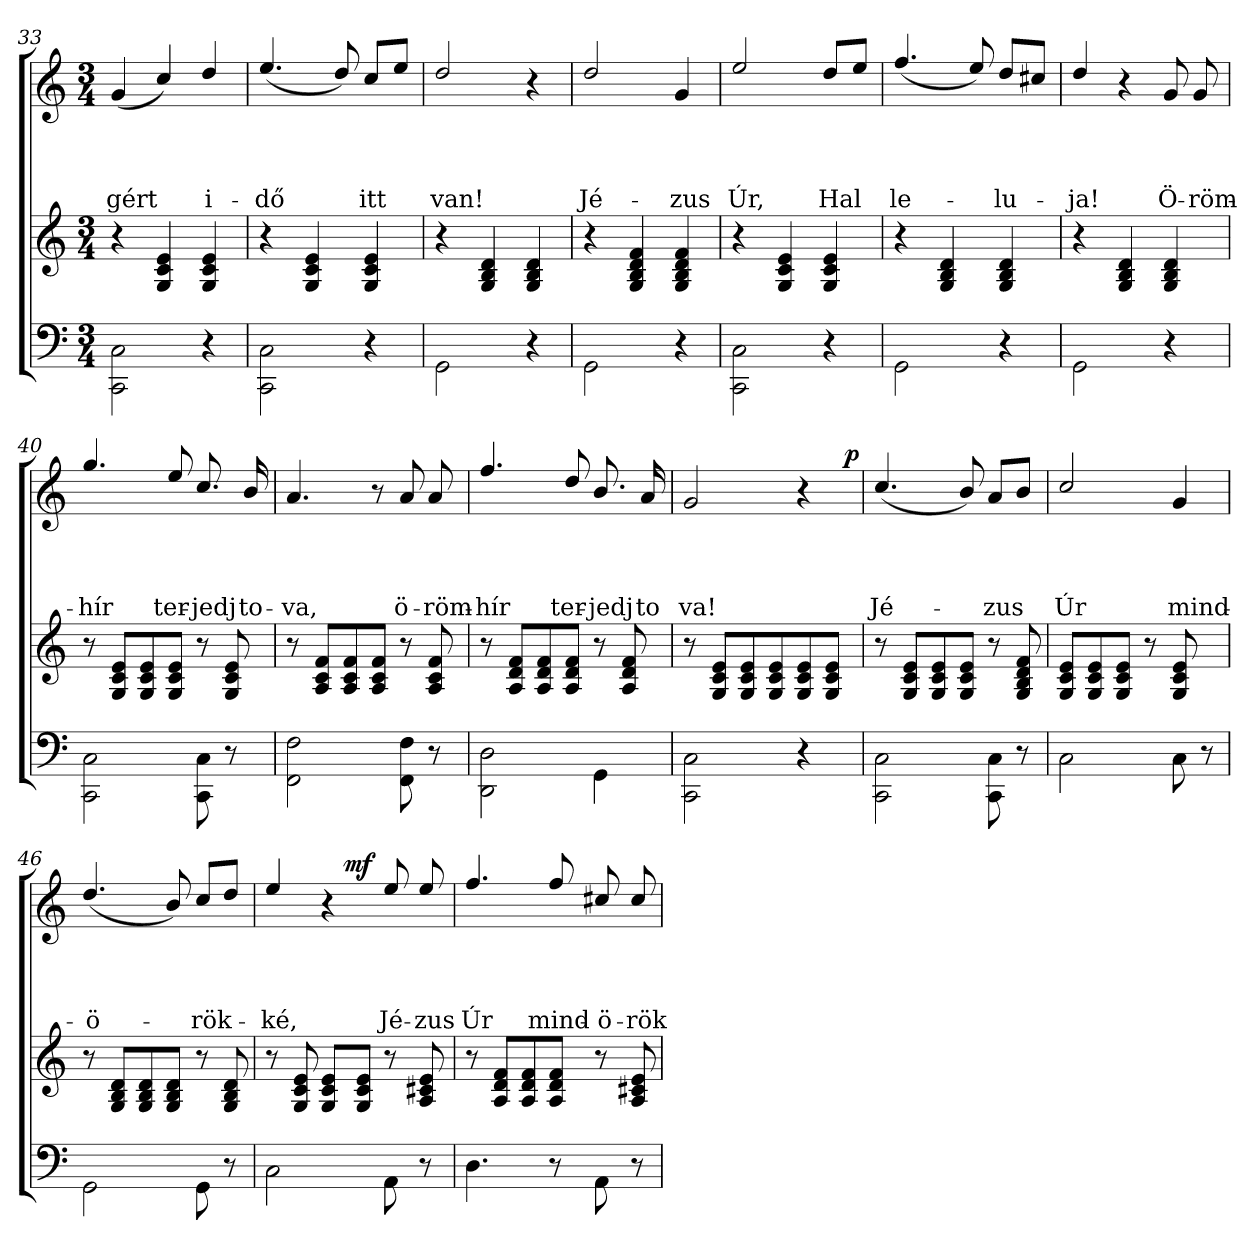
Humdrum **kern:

**kern	**kern	**kern	**text	**text	**text	**text	**dynam
*part3	*part2	*part1	*part1	*part1	*part1	*part1	*part1
*staff3	*staff2	*staff1	*staff1	*staff1	*staff1	*staff1	*staff1
*clefF4	*clefG2	*clefG2	*	*	*	*	*
*k[]	*k[]	*k[]	*	*	*	*	*
*C:	*C:	*C:	*	*	*	*	*
*M3/4	*M3/4	*M3/4	*	*	*	*	*
=33	=33	=33	=33	=33	=33	=33	=33
!	!	!	!	!	!	!LO:LY:b	!
2CC\ 2C\	4r	(>4g/	.	.	.	-gért	.
.	4G/ 4c/ 4e/	4cc/)	.	.	.	.	.
!	!	!	!	!	!	!LO:LY:b	!
4r	4G/ 4c/ 4e/	4dd/	.	.	.	i-	.
=34	=34	=34	=34	=34	=34	=34	=34
!	!	!	!	!	!	!LO:LY:b	!
2CC\ 2C\	4r	(>4.ee/	.	.	.	-dő	.
.	4G/ 4c/ 4e/	.	.	.	.	.	.
.	.	8dd/)	.	.	.	.	.
!	!	!	!	!	!	!LO:LY:b	!
4r	4G/ 4c/ 4e/	8cc/L	.	.	.	itt	.
.	.	8ee/J	.	.	.	.	.
=35	=35	=35	=35	=35	=35	=35	=35
!	!	!	!	!	!	!LO:LY:b	!
2GG\	4r	2dd/	.	.	.	van!	.
.	4G/ 4B/ 4d/	.	.	.	.	.	.
4r	4G/ 4B/ 4d/	4r	.	.	.	.	.
=36	=36	=36	=36	=36	=36	=36	=36
!	!	!	!	!	!	!LO:LY:b	!
2GG\	4r	2dd/	.	.	.	Jé-	.
.	4G/ 4B/ 4d/ 4f/	.	.	.	.	.	.
!	!	!	!	!	!	!LO:LY:b	!
4r	4G/ 4B/ 4d/ 4f/	4g/	.	.	.	-zus	.
=37	=37	=37	=37	=37	=37	=37	=37
!	!	!	!	!	!	!LO:LY:b	!
2CC\ 2C\	4r	2ee/	.	.	.	Úr,	.
.	4G/ 4c/ 4e/	.	.	.	.	.	.
!	!	!	!	!	!	!LO:LY:b	!
4r	4G/ 4c/ 4e/	8dd/L	.	.	.	Hal­	.
.	.	8ee/J	.	.	.	.	.
!!LO:PB:g=z
=38	=38	=38	=38	=38	=38	=38	=38
!	!	!	!	!	!	!LO:LY:b	!
2GG\	4r	(>4.ff/	.	.	.	le-	.
.	4G/ 4B/ 4d/	.	.	.	.	.	.
.	.	8ee/)	.	.	.	.	.
!	!	!	!	!	!	!LO:LY:b	!
4r	4G/ 4B/ 4d/	8dd/L	.	.	.	-lu-	.
.	.	8cc#X/J	.	.	.	.	.
=39	=39	=39	=39	=39	=39	=39	=39
!	!	!	!	!	!	!LO:LY:b	!
2GG\	4r	4dd/	.	.	.	-ja!	.
.	4G/ 4B/ 4d/	4r	.	.	.	.	.
!	!	!	!	!	!	!LO:LY:b	!
4r	4G/ 4B/ 4d/	8g/	.	.	.	Ö-	.
!	!	!	!	!	!	!LO:LY:b	!
.	.	8g/	.	.	.	-röm-	.
=40	=40	=40	=40	=40	=40	=40	=40
!	!	!	!	!	!	!LO:LY:b	!
2CC\ 2C\	8r	4.gg/	.	.	.	-hír	.
.	8G/ 8c/ 8e/L	.	.	.	.	.	.
.	8G/ 8c/ 8e/	.	.	.	.	.	.
!	!	!	!	!	!	!LO:LY:b	!
.	8G/ 8c/ 8e/J	8ee/	.	.	.	ter-	.
!	!	!	!	!	!	!LO:LY:b	!
8CC\ 8C\	8r	8.cc/	.	.	.	-jedj	.
8r	8G/ 8c/ 8e/	.	.	.	.	.	.
!	!	!	!	!	!	!LO:LY:b	!
.	.	16b/	.	.	.	to-	.
=41	=41	=41	=41	=41	=41	=41	=41
!	!	!	!	!	!	!LO:LY:b	!
2FF\ 2F\	8r	4.a/	.	.	.	-va,	.
.	8A/ 8c/ 8f/L	.	.	.	.	.	.
.	8A/ 8c/ 8f/	.	.	.	.	.	.
.	8A/ 8c/ 8f/J	8r	.	.	.	.	.
!	!	!	!	!	!	!LO:LY:b	!
8FF\ 8F\	8r	8a/	.	.	.	ö-	.
!	!	!	!	!	!	!LO:LY:b	!
8r	8A/ 8c/ 8f/	8a/	.	.	.	-röm-	.
=42	=42	=42	=42	=42	=42	=42	=42
!	!	!	!	!	!	!LO:LY:b	!
2DD\ 2D\	8r	4.ff/	.	.	.	-hír	.
.	8A/ 8d/ 8f/L	.	.	.	.	.	.
.	8A/ 8d/ 8f/	.	.	.	.	.	.
!	!	!	!	!	!	!LO:LY:b	!
.	8A/ 8d/ 8f/J	8dd/	.	.	.	ter-	.
!	!	!	!	!	!	!LO:LY:b	!
4GG\	8r	8.b/	.	.	.	-jedj	.
.	8A/ 8d/ 8f/	.	.	.	.	.	.
!	!	!	!	!	!	!LO:LY:b	!
.	.	16a/	.	.	.	to­	.
!!LO:LB:g=z
=43	=43	=43	=43	=43	=43	=43	=43
!	!	!	!	!	!	!LO:LY:b	!
*	*	*^	*	*	*	*	*
2CC\ 2C\	8r	2g/	2ryy	.	.	.	va!	.
.	8G/ 8c/ 8e/L	.	.	.	.	.	.	.
.	8G/ 8c/ 8e/	.	.	.	.	.	.	.
.	8G/ 8c/ 8e/	.	.	.	.	.	.	.
4r	8G/ 8c/ 8e/	4r	8.ryy	.	.	.	.	.
.	8G/ 8c/ 8e/J	.	.	.	.	.	.	.
!	!	!	!	!	!	!	!	!LO:DY:a
.	.	.	16ryy	.	.	.	.	p
*	*	*v	*v	*	*	*	*	*
=44	=44	=44	=44	=44	=44	=44	=44
*	*	*^	*	*	*	*	*
!	!	!	!	!	!	!	!LO:LY:b	!
*	*	*v	*v	*	*	*	*	*
2CC\ 2C\	8r	(>4.cc/	.	.	.	Jé-	.
.	8G/ 8c/ 8e/L	.	.	.	.	.	.
.	8G/ 8c/ 8e/	.	.	.	.	.	.
.	8G/ 8c/ 8e/J	8b/)	.	.	.	.	.
!	!	!	!	!	!	!LO:LY:b	!
8CC\ 8C\	8r	8a/L	.	.	.	-zus	.
8r	8G/ 8B/ 8d/ 8f/	8b/J	.	.	.	.	.
=45	=45	=45	=45	=45	=45	=45	=45
!	!	!	!	!	!	!LO:LY:b	!
2C\	8G/ 8c/ 8e/L	2cc/	.	.	.	Úr	.
.	8G/ 8c/ 8e/	.	.	.	.	.	.
.	8G/ 8c/ 8e/J	.	.	.	.	.	.
.	8r	.	.	.	.	.	.
!	!	!	!	!	!	!LO:LY:b	!
8C\	8G/ 8c/ 8e/	4g/	.	.	.	mind-	.
8r	8ryy	.	.	.	.	.	.
=46	=46	=46	=46	=46	=46	=46	=46
!	!	!	!	!	!	!LO:LY:b	!
2GG\	8r	(>4.dd/	.	.	.	-ö-	.
.	8G/ 8B/ 8d/L	.	.	.	.	.	.
.	8G/ 8B/ 8d/	.	.	.	.	.	.
.	8G/ 8B/ 8d/J	8b/)	.	.	.	.	.
!	!	!	!	!	!	!LO:LY:b	!
8GG\	8r	8cc/L	.	.	.	-rök-	.
8r	8G/ 8B/ 8d/	8dd/J	.	.	.	.	.
=47	=47	=47	=47	=47	=47	=47	=47
!	!	!	!	!	!	!LO:LY:b	!
*	*	*^	*	*	*	*	*
2C\	8r	4ee/	4ryy	.	.	.	-ké,	.
.	8G/ 8c/ 8e/	.	.	.	.	.	.	.
.	8G/ 8c/ 8e/L	4r	16.ryy	.	.	.	.	.
!	!	!	!	!	!	!	!	!LO:DY:a
.	.	.	4ryy	.	.	.	.	mf
.	8G/ 8c/ 8e/J	.	.	.	.	.	.	.
!	!	!	!	!	!	!	!LO:LY:b	!
8AA\	8r	8ee/	.	.	.	.	Jé-	.
.	.	.	8ryy	.	.	.	.	.
!	!	!	!	!	!	!	!LO:LY:b	!
8r	8A/ 8c#X/ 8e/	8ee/	.	.	.	.	-zus	.
.	.	.	32ryy	.	.	.	.	.
*	*	*v	*v	*	*	*	*	*
!!LO:LB:g=z
=48	=48	=48	=48	=48	=48	=48	=48
*	*	*^	*	*	*	*	*
!	!	!	!	!	!	!	!LO:LY:b	!
*	*	*v	*v	*	*	*	*	*
4.D\	8r	4.ff/	.	.	.	Úr	.
.	8A/ 8d/ 8f/L	.	.	.	.	.	.
.	8A/ 8d/ 8f/	.	.	.	.	.	.
!	!	!	!	!	!	!LO:LY:b	!
8r	8A/ 8d/ 8f/J	8ff/	.	.	.	mind-	.
!	!	!	!	!	!	!LO:LY:b	!
8AA\	8r	8cc#X/	.	.	.	-ö-	.
!	!	!	!	!	!	!LO:LY:b	!
8r	8A/ 8c#X/ 8e/	8cc#/	.	.	.	-rök-	.
=	=	=	=	=	=	=	=
*-	*-	*-	*-	*-	*-	*-	*-
